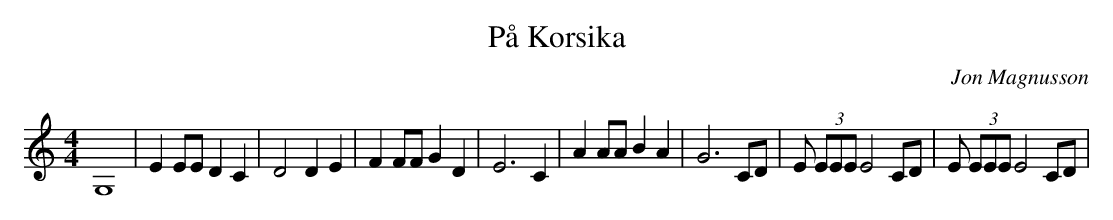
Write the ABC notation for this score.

X:1
T:På Korsika
C:Jon Magnusson
M:4/4
L:1/16
K:C
G,16|E4E2E2 D4C4| D8 D4E4| F4F2F2 G4D4| E12C4|A4A2A2 B4A4| G12 C2D2 |E2 (3:2:3 E2E2E2 E8 C2D2|E2 (3:2:3 E2E2E2 E8 C2D2|
